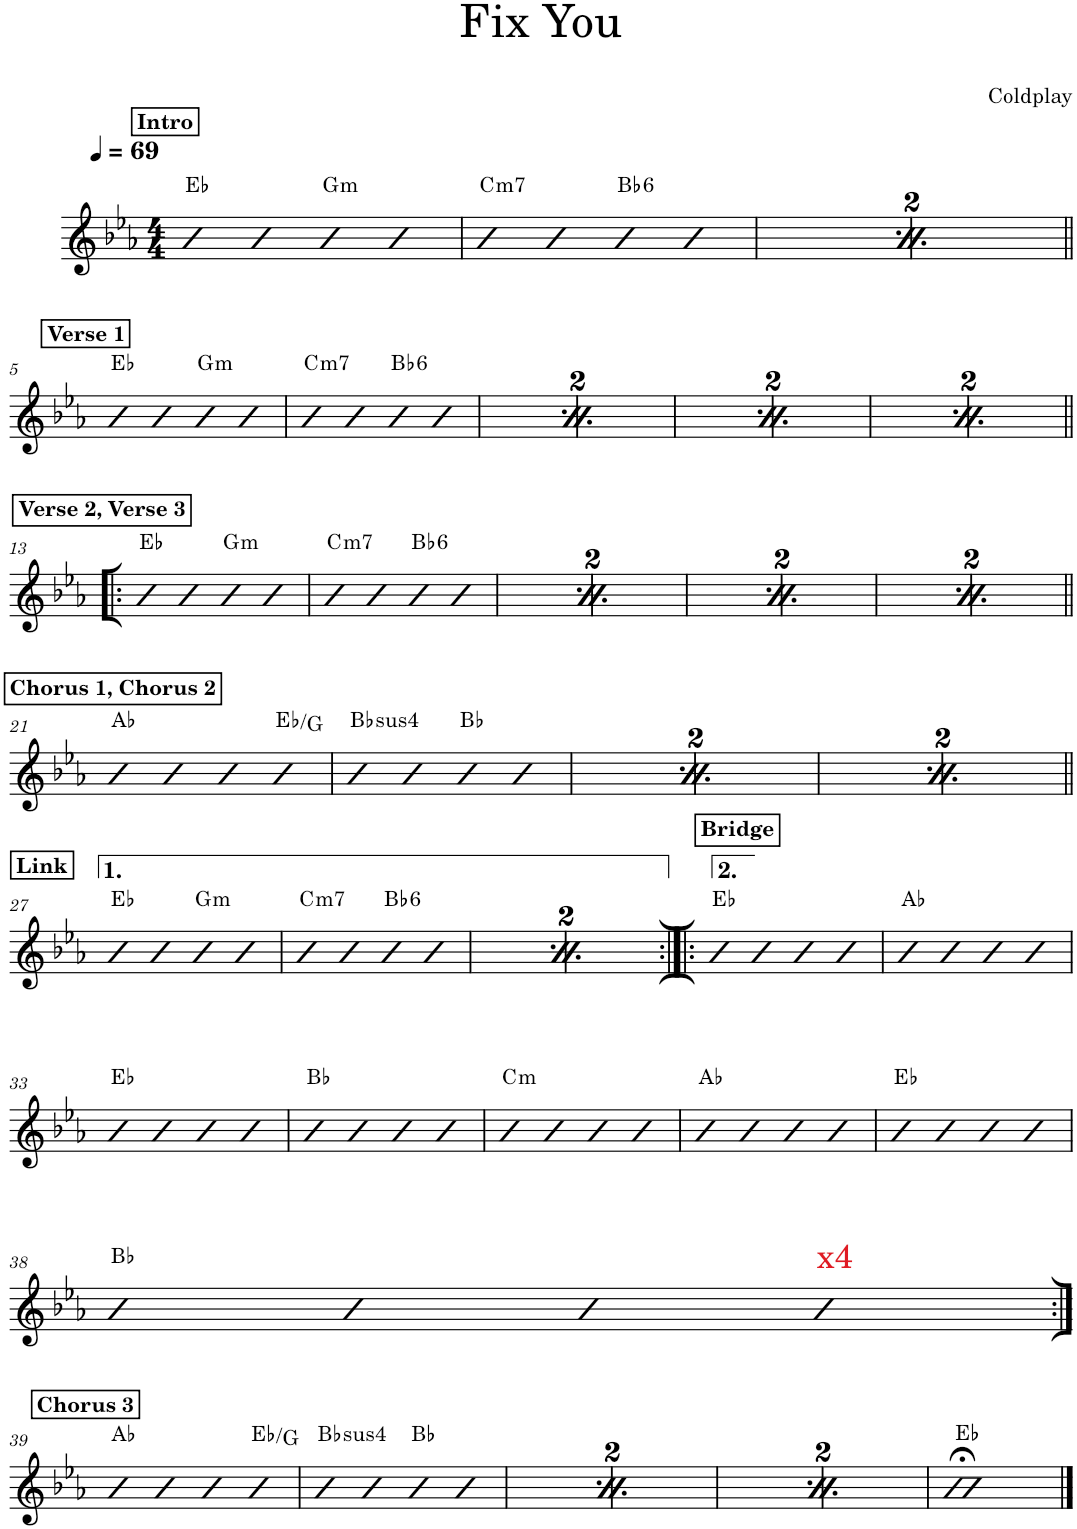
**kern	**harte
*part1	*part1
*staff1	*
*I"Piano	*
*I'Pno.	*
*clefG2	*
*k[b-e-a-]	*
*M4/4	*
*MM69	*
!!LO:REH:place=s1:a:B:cj:t=Intro
=1	=1
4b-	Eb:maj
4b-	.
!	!LO:H:kt=m
4b-	G:min
4b-	.
=2	=2
!	!LO:H:kt=m7
4b-	C:min7
4b-	.
!	!LO:H:kt=6
4b-	Bb:maj6
4b-	.
=3	=3
!!LO:REH:place=s1:a:B:cj:t=Intro
*MM69	*
4b-	Eb:maj
4b-	.
!	!LO:H:kt=m
4b-	G:min
4b-	.
=4	=4
!	!LO:H:kt=m7
4b-	C:min7
4b-	.
!	!LO:H:kt=6
4b-	Bb:maj6
4b-	.
!!LO:LB:g=z
!!LO:REH:place=s1:a:B:cj:t=Verse 1
=5||	=5||
4b-	Eb:maj
4b-	.
!	!LO:H:kt=m
4b-	G:min
4b-	.
=6	=6
!	!LO:H:kt=m7
4b-	C:min7
4b-	.
!	!LO:H:kt=6
4b-	Bb:maj6
4b-	.
!!LO:REH:place=s1:a:B:cj:t=Verse 1
=7	=7
4b-	Eb:maj
4b-	.
!	!LO:H:kt=m
4b-	G:min
4b-	.
=8	=8
!	!LO:H:kt=m7
4b-	C:min7
4b-	.
!	!LO:H:kt=6
4b-	Bb:maj6
4b-	.
!!LO:REH:place=s1:a:B:cj:t=Verse 1
=9	=9
4b-	Eb:maj
4b-	.
!	!LO:H:kt=m
4b-	G:min
4b-	.
=10	=10
!	!LO:H:kt=m7
4b-	C:min7
4b-	.
!	!LO:H:kt=6
4b-	Bb:maj6
4b-	.
!!LO:REH:place=s1:a:B:cj:t=Verse 1
=11	=11
4b-	Eb:maj
4b-	.
!	!LO:H:kt=m
4b-	G:min
4b-	.
=12	=12
!	!LO:H:kt=m7
4b-	C:min7
4b-	.
!	!LO:H:kt=6
4b-	Bb:maj6
4b-	.
!!LO:LB:g=z
!!LO:REH:place=s1:a:B:cj:t=Verse 2, Verse 3
=13!|:	=13!|:
4b-	Eb:maj
4b-	.
!	!LO:H:kt=m
4b-	G:min
4b-	.
=14	=14
!	!LO:H:kt=m7
4b-	C:min7
4b-	.
!	!LO:H:kt=6
4b-	Bb:maj6
4b-	.
!!LO:REH:place=s1:a:B:cj:t=Verse 2, Verse 3
=15	=15
4b-	Eb:maj
4b-	.
!	!LO:H:kt=m
4b-	G:min
4b-	.
=16	=16
!	!LO:H:kt=m7
4b-	C:min7
4b-	.
!	!LO:H:kt=6
4b-	Bb:maj6
4b-	.
!!LO:REH:place=s1:a:B:cj:t=Verse 2, Verse 3
=17	=17
4b-	Eb:maj
4b-	.
!	!LO:H:kt=m
4b-	G:min
4b-	.
=18	=18
!	!LO:H:kt=m7
4b-	C:min7
4b-	.
!	!LO:H:kt=6
4b-	Bb:maj6
4b-	.
!!LO:REH:place=s1:a:B:cj:t=Verse 2, Verse 3
=19	=19
4b-	Eb:maj
4b-	.
!	!LO:H:kt=m
4b-	G:min
4b-	.
=20	=20
!	!LO:H:kt=m7
4b-	C:min7
4b-	.
!	!LO:H:kt=6
4b-	Bb:maj6
4b-	.
!!LO:LB:g=z
!!LO:REH:place=s1:a:B:cj:t=Chorus 1, Chorus 2
=21||	=21||
4b-	Ab:maj
4b-	.
4b-	.
4b-	Eb:maj/3
=22	=22
!	!LO:H:kt=4
4b-	Bb:sus4
4b-	.
4b-	Bb:maj
4b-	.
!!LO:REH:place=s1:a:B:cj:t=Chorus 1, Chorus 2
=23	=23
4b-	Ab:maj
4b-	.
4b-	.
4b-	Eb:maj/3
=24	=24
!	!LO:H:kt=4
4b-	Bb:sus4
4b-	.
4b-	Bb:maj
4b-	.
!!LO:REH:place=s1:a:B:cj:t=Chorus 1, Chorus 2
=25	=25
4b-	Ab:maj
4b-	.
4b-	.
4b-	Eb:maj/3
=26	=26
!	!LO:H:kt=4
4b-	Bb:sus4
4b-	.
4b-	Bb:maj
4b-	.
!!LO:LB:g=z
!!LO:REH:place=s1:a:B:cj:t=Link
=27||	=27||
4b-	Eb:maj
4b-	.
!	!LO:H:kt=m
4b-	G:min
4b-	.
=28	=28
!	!LO:H:kt=m7
4b-	C:min7
4b-	.
!	!LO:H:kt=6
4b-	Bb:maj6
4b-	.
!!LO:REH:place=s1:a:B:cj:t=Link
=29	=29
4b-	Eb:maj
4b-	.
!	!LO:H:kt=m
4b-	G:min
4b-	.
=30	=30
!	!LO:H:kt=m7
4b-	C:min7
4b-	.
!	!LO:H:kt=6
4b-	Bb:maj6
4b-	.
!!LO:REH:place=s1:a:B:cj:t=Bridge
=31:|!|:	=31:|!|:
4b-	Eb:maj
4b-	.
4b-	.
4b-	.
=32	=32
4b-	Ab:maj
4b-	.
4b-	.
4b-	.
!!LO:LB:g=z
=33	=33
4b-	Eb:maj
4b-	.
4b-	.
4b-	.
=34	=34
4b-	Bb:maj
4b-	.
4b-	.
4b-	.
=35	=35
!	!LO:H:kt=m
4b-	C:min
4b-	.
4b-	.
4b-	.
=36	=36
4b-	Ab:maj
4b-	.
4b-	.
4b-	.
=37	=37
4b-	Eb:maj
4b-	.
4b-	.
4b-	.
!!LO:LB:g=z
=38	=38
4b-	Bb:maj
4b-	.
4b-	.
!LO:TX:a:color=#E01B24:t=x4	!
4b-	.
!!LO:LB:g=z
!!LO:REH:place=s1:a:B:cj:t=Chorus 3
=39:|!	=39:|!
4b-	Ab:maj
4b-	.
4b-	.
4b-	Eb:maj/3
=40	=40
!	!LO:H:kt=4
4b-	Bb:sus4
4b-	.
4b-	Bb:maj
4b-	.
!!LO:REH:place=s1:a:B:cj:t=Chorus 3
=41	=41
4b-	Ab:maj
4b-	.
4b-	.
4b-	Eb:maj/3
=42	=42
!	!LO:H:kt=4
4b-	Bb:sus4
4b-	.
4b-	Bb:maj
4b-	.
!!LO:REH:place=s1:a:B:cj:t=Chorus 3
=43	=43
4b-	Ab:maj
4b-	.
4b-	.
4b-	Eb:maj/3
=44	=44
!	!LO:H:kt=4
4b-	Bb:sus4
4b-	.
4b-	Bb:maj
4b-	.
=45	=45
1b-;<	Eb:maj
==	==
*-	*-
